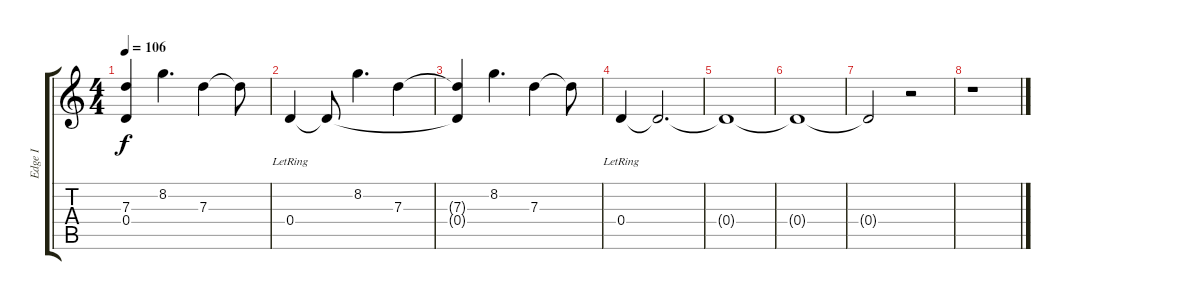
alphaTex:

\track ("Edge I" "Edge I") {solo instrument overdrivenguitar}
\staff {score tabs}
\tuning (E4 B3 G3 D3 A2 E2) {hide}
\ts (4 4)
\tempo 106
\clef g2
\ks c
(7.3{t} 0.4{t}).4{dy f} 8.2.4{d} 7.3.4 7.3{t}.8 |
0.4{lr}.4 0.4{t}.8 8.2.4{d} 7.3.4 |
(7.3{t} 0.4{t}).4 8.2.4{d} 7.3.4 7.3{t}.8 |
0.4{lr}.4 0.4{t}.2{d} |
0.4{t}.1{volume 0 instrument overdrivenguitar} |
0.4{t}.1 |
0.4{t}.2 r.2 |
r.1
